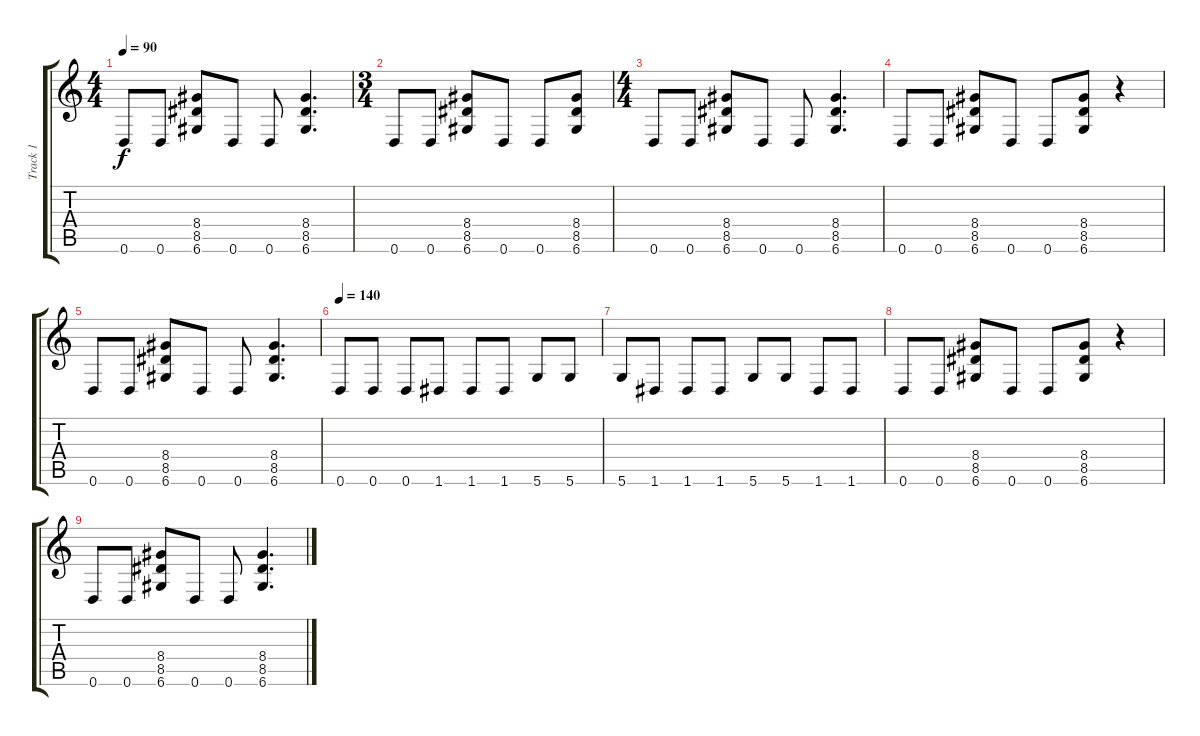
\track ("Track 1" "Track 1") {instrument distortionguitar}
\staff {score tabs}
\tuning (D4 A3 F3 C3 G2 D2) {hide}
\ts (4 4)
\tempo 90
\clef g2
\ks c
0.6.8{dy f} 0.6.8 (8.4 8.5 6.6).8 0.6.8 0.6.8 (8.4 8.5 6.6).4{d} |
\ts (3 4)
0.6.8 0.6.8 (8.4 8.5 6.6).8 0.6.8 0.6.8 (8.4 8.5 6.6).8 |
\ts (4 4)
0.6.8 0.6.8 (8.4 8.5 6.6).8 0.6.8 0.6.8 (8.4 8.5 6.6).4{d} |
0.6.8 0.6.8 (8.4 8.5 6.6).8 0.6.8 0.6.8 (8.4 8.5 6.6).8 r.4 |
0.6.8 0.6.8 (8.4 8.5 6.6).8 0.6.8 0.6.8 (8.4 8.5 6.6).4{d} |
\tempo 140
0.6.8 0.6.8 0.6.8 1.6.8 1.6.8 1.6.8 5.6.8 5.6.8 |
5.6.8 1.6.8 1.6.8 1.6.8 5.6.8 5.6.8 1.6.8 1.6.8 |
0.6.8 0.6.8 (8.4 8.5 6.6).8 0.6.8 0.6.8 (8.4 8.5 6.6).8 r.4 |
0.6.8 0.6.8 (8.4 8.5 6.6).8 0.6.8 0.6.8 (8.4 8.5 6.6).4{d}
